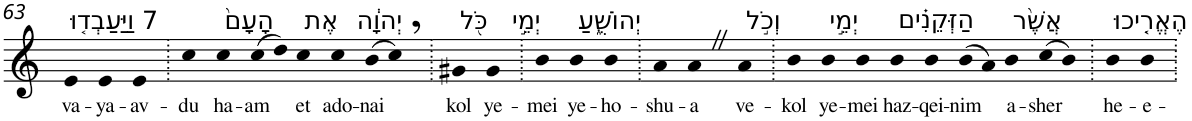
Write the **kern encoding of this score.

**kern	**text
*part1	*part1
*staff1	*staff1
*I"Piano	*
*I'Pno	*
!!LO:PB:g=z
*clefG2	*
*k[]	*
=63	=63
!LO:TX:a:t=7 וַיַּעַבְד֤וּ	!
!	!LO:LY:b
4e	va-
!	!LO:LY:b
4e	-ya-
!	!LO:LY:b
4e	-av-
=64.	=64.
!	!LO:LY:b
4cc	-du
!LO:TX:a:t=הָעָם֙	!
!	!LO:LY:b
4cc	ha-
!	!LO:LY:b
(>8cc	-am
8dd)	.
!LO:TX:a:t=אֶת	!
!	!LO:LY:b
4cc	et
!LO:TX:a:t=יְהוָ֔ה	!
!	!LO:LY:b
4cc	ado-
!	!LO:LY:b
(>8b	-nai
8cc,)	.
=65.	=65.
!LO:TX:a:t=כֹּ֖ל	!
!	!LO:LY:b
4g#X	kol
!LO:TX:a:t=יְמֵ֣י	!
!	!LO:LY:b
4g#	ye-
=66.	=66.
!	!LO:LY:b
4b	-mei
!LO:TX:a:t=יְהוֹשֻׁ֑עַ	!
!	!LO:LY:b
4b	ye-
!	!LO:LY:b
4b	-ho-
=67.	=67.
!	!LO:LY:b
4a	-shu-
!	!LO:LY:b
4aZ	-a
!LO:TX:a:t=וְכֹ֣ל	!
!	!LO:LY:b
4a	ve-
=68.	=68.
!	!LO:LY:b
4b	-kol
!LO:TX:a:t=יְמֵ֣י	!
!	!LO:LY:b
4b	ye-
!	!LO:LY:b
4b	-mei
!LO:TX:a:t=הַזְּקֵנִ֗ים	!
!	!LO:LY:b
4b	haz-
!	!LO:LY:b
4b	-qei-
!	!LO:LY:b
(>8b	-nim
8a)	.
!LO:TX:a:t=אֲשֶׁ֨ר	!
!	!LO:LY:b
4b	a-
!	!LO:LY:b
(>8cc	-sher
8b)	.
=69.	=69.
!LO:TX:a:t=הֶאֱרִ֤יכוּ	!
!	!LO:LY:b
4b	he-
!	!LO:LY:b
4b	-e-
=.	=.
*-	*-
